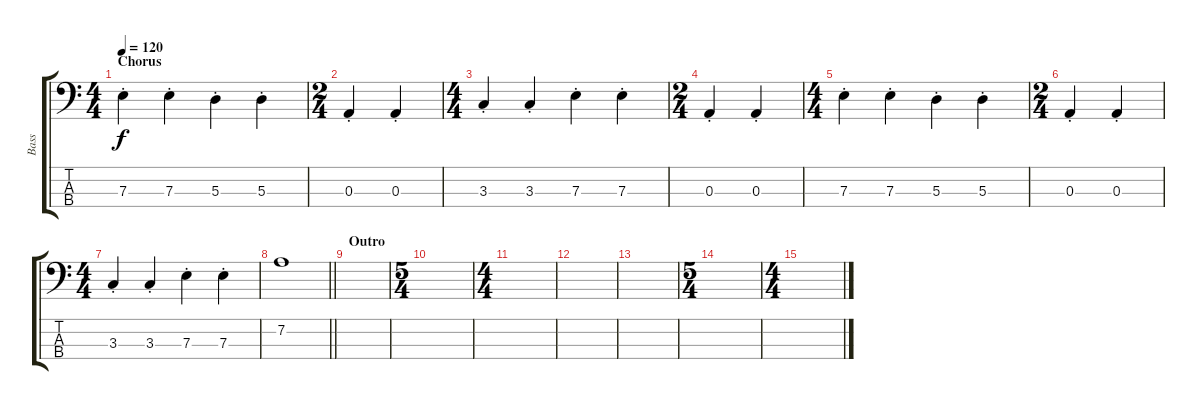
\track ("Bass" "Bass") {instrument electricbassfinger}
\staff {score tabs}
\tuning (G2 D2 A1 E1) {hide}
\ts (4 4)
\section ("" "Chorus")
\tempo 120
\clef f4
\ks c
7.3{st}.4{dy f} 7.3{st}.4 5.3{st}.4 5.3{st}.4 |
\ts (2 4)
0.3{st}.4 0.3{st}.4 |
\ts (4 4)
3.3{st}.4 3.3{st}.4 7.3{st}.4 7.3{st}.4 |
\ts (2 4)
0.3{st}.4 0.3{st}.4 |
\ts (4 4)
7.3{st}.4 7.3{st}.4 5.3{st}.4 5.3{st}.4 |
\ts (2 4)
0.3{st}.4 0.3{st}.4 |
\ts (4 4)
3.3{st}.4 3.3{st}.4 7.3{st}.4 7.3{st}.4 |
\barLineRight lightlight
7.2.1 |
\section ("" "Outro")
|
\ts (5 4)
|
\ts (4 4)
|
|
|
\ts (5 4)
|
\ts (4 4)
